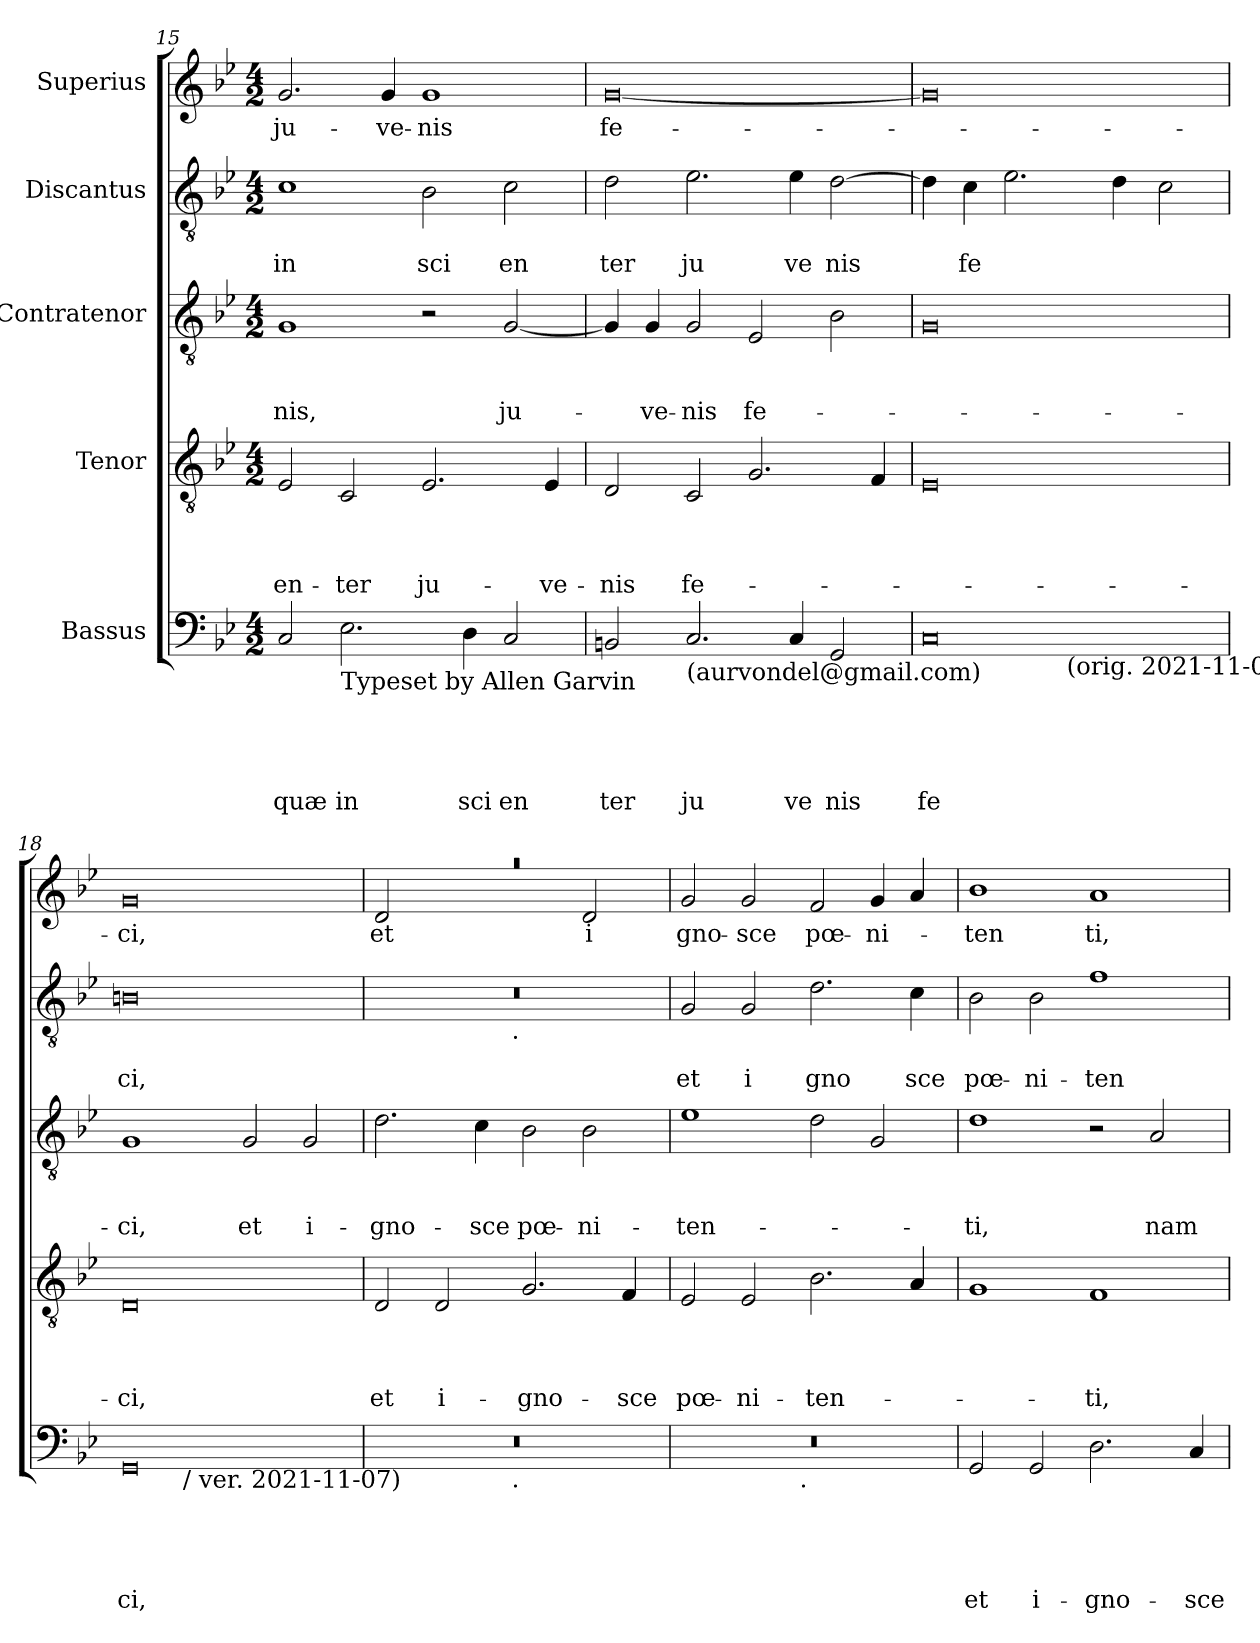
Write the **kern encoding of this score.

**kern	**text	**text	**text	**text	**text	**kern	**text	**text	**text	**text	**kern	**text	**text	**text	**kern	**text	**text	**kern	**text
*part5	*part5	*part5	*part5	*part5	*part5	*part4	*part4	*part4	*part4	*part4	*part3	*part3	*part3	*part3	*part2	*part2	*part2	*part1	*part1
*staff5	*staff5	*staff5	*staff5	*staff5	*staff5	*staff4	*staff4	*staff4	*staff4	*staff4	*staff3	*staff3	*staff3	*staff3	*staff2	*staff2	*staff2	*staff1	*staff1
*I"Bassus	*	*	*	*	*	*I"Tenor	*	*	*	*	*I"Contratenor	*	*	*	*I"Discantus	*	*	*I"Superius	*
*clefF4	*	*	*	*	*	*clefGv2	*	*	*	*	*clefGv2	*	*	*	*clefGv2	*	*	*clefG2	*
*k[b-e-]	*	*	*	*	*	*k[b-e-]	*	*	*	*	*k[b-e-]	*	*	*	*k[b-e-]	*	*	*k[b-e-]	*
*B-:	*	*	*	*	*	*B-:	*	*	*	*	*B-:	*	*	*	*B-:	*	*	*B-:	*
*M4/2	*	*	*	*	*	*M4/2	*	*	*	*	*M4/2	*	*	*	*M4/2	*	*	*M4/2	*
=15	=15	=15	=15	=15	=15	=15	=15	=15	=15	=15	=15	=15	=15	=15	=15	=15	=15	=15	=15
!	!	!	!	!	!LO:LY:b	!	!	!	!	!LO:LY:b	!	!	!	!LO:LY:b	!	!	!LO:LY:b	!	!LO:LY:b
2C/	.	.	.	.	quæ	2E-/	.	.	.	-en-	1G	.	.	-nis,	1c	.	in	2.g/	ju-
!LO:TX:b:t=Typeset by Allen Garvin	!	!	!	!	!	!	!	!	!	!	!	!	!	!	!	!	!	!	!
!	!	!	!	!	!LO:LY:b	!	!	!	!	!LO:LY:b	!	!	!	!	!	!	!	!	!
2.E-\	.	.	.	.	in	2C/	.	.	.	-ter	.	.	.	.	.	.	.	.	.
!	!	!	!	!	!	!	!	!	!	!	!	!	!	!	!	!	!	!	!LO:LY:b
.	.	.	.	.	.	.	.	.	.	.	.	.	.	.	.	.	.	4g/	-ve-
!	!	!	!	!	!	!	!	!	!	!LO:LY:b	!	!	!	!	!	!	!LO:LY:b	!	!LO:LY:b
.	.	.	.	.	.	2.E-/	.	.	.	ju-	2r	.	.	.	2B-\	.	sci	1g	-nis
!	!	!	!	!	!LO:LY:b	!	!	!	!	!	!	!	!	!	!	!	!	!	!
4D\	.	.	.	.	sci	.	.	.	.	.	.	.	.	.	.	.	.	.	.
!	!	!	!	!	!LO:LY:b	!	!	!	!	!	!	!	!	!LO:LY:b	!	!	!LO:LY:b	!	!
2C/	.	.	.	.	en	.	.	.	.	.	[<2G/	.	.	ju-	2c\	.	en	.	.
!	!	!	!	!	!	!	!	!	!	!LO:LY:b	!	!	!	!	!	!	!	!	!
.	.	.	.	.	.	4E-/	.	.	.	-ve-	.	.	.	.	.	.	.	.	.
=16	=16	=16	=16	=16	=16	=16	=16	=16	=16	=16	=16	=16	=16	=16	=16	=16	=16	=16	=16
!	!	!	!	!	!LO:LY:b	!	!	!	!	!LO:LY:b	!	!	!	!	!	!	!LO:LY:b	!	!LO:LY:b
2BBn/	.	.	.	.	ter	2D/	.	.	.	-nis	4G/]	.	.	.	2d\	.	ter	[<0g	fe-
!	!	!	!	!	!	!	!	!	!	!	!	!	!	!LO:LY:b	!	!	!	!	!
.	.	.	.	.	.	.	.	.	.	.	4G/	.	.	-ve-	.	.	.	.	.
!LO:TX:b:t=(aurvondel@gmail.com)	!	!	!	!	!	!	!	!	!	!	!	!	!	!	!	!	!	!	!
!	!	!	!	!	!LO:LY:b	!	!	!	!	!LO:LY:b	!	!	!	!LO:LY:b	!	!	!LO:LY:b	!	!
2.C/	.	.	.	.	ju	2C/	.	.	.	fe-	2G/	.	.	-nis	2.e-\	.	ju	.	.
!	!	!	!	!	!	!	!	!	!	!	!	!	!	!LO:LY:b	!	!	!	!	!
.	.	.	.	.	.	2.G/	.	.	.	.	2E-/	.	.	fe-	.	.	.	.	.
!	!	!	!	!	!LO:LY:b	!	!	!	!	!	!	!	!	!	!	!	!LO:LY:b	!	!
4C/	.	.	.	.	ve	.	.	.	.	.	.	.	.	.	4e-\	.	ve	.	.
!	!	!	!	!	!LO:LY:b	!	!	!	!	!	!	!	!	!	!	!	!LO:LY:b	!	!
2GG/	.	.	.	.	nis	.	.	.	.	.	2B-\	.	.	.	[>2d\	.	nis	.	.
.	.	.	.	.	.	4F/	.	.	.	.	.	.	.	.	.	.	.	.	.
=17	=17	=17	=17	=17	=17	=17	=17	=17	=17	=17	=17	=17	=17	=17	=17	=17	=17	=17	=17
!	!	!	!	!	!LO:LY:b	!	!	!	!	!	!	!	!	!	!	!	!	!	!
*^	*	*	*	*	*	*	*	*	*	*	*	*	*	*	*	*	*	*	*
0C	1ryy	.	.	.	.	fe	0E-	.	.	.	.	0G	.	.	.	4d\]	.	.	0g]	.
!	!	!	!	!	!	!	!	!	!	!	!	!	!	!	!	!	!	!LO:LY:b	!	!
.	.	.	.	.	.	.	.	.	.	.	.	.	.	.	.	4c\	.	fe	.	.
.	.	.	.	.	.	.	.	.	.	.	.	.	.	.	.	2.e-\	.	.	.	.
!	!LO:TX:b:t=(orig. 2021-11-07	!	!	!	!	!	!	!	!	!	!	!	!	!	!	!	!	!	!	!
.	1ryy	.	.	.	.	.	.	.	.	.	.	.	.	.	.	.	.	.	.	.
.	.	.	.	.	.	.	.	.	.	.	.	.	.	.	.	4d\	.	.	.	.
.	.	.	.	.	.	.	.	.	.	.	.	.	.	.	.	2c\	.	.	.	.
=18	=18	=18	=18	=18	=18	=18	=18	=18	=18	=18	=18	=18	=18	=18	=18	=18	=18	=18	=18	=18
!	!	!	!	!	!	!LO:LY:b	!	!	!	!	!LO:LY:b	!	!	!	!LO:LY:b	!	!	!LO:LY:b	!	!LO:LY:b
0GG	2ryy	.	.	.	.	ci,	0D	.	.	.	-ci,	1G	.	.	-ci,	0Bn	.	ci,	0g	-ci,
!	!LO:TX:b:t=/ ver. 2021-11-07)	!	!	!	!	!	!	!	!	!	!	!	!	!	!	!	!	!	!	!
.	1.ryy	.	.	.	.	.	.	.	.	.	.	.	.	.	.	.	.	.	.	.
!	!	!	!	!	!	!	!	!	!	!	!	!	!	!	!LO:LY:b	!	!	!	!	!
.	.	.	.	.	.	.	.	.	.	.	.	2G/	.	.	et	.	.	.	.	.
!	!	!	!	!	!	!	!	!	!	!	!	!	!	!	!LO:LY:b	!	!	!	!	!
.	.	.	.	.	.	.	.	.	.	.	.	2G/	.	.	i-	.	.	.	.	.
=19	=19	=19	=19	=19	=19	=19	=19	=19	=19	=19	=19	=19	=19	=19	=19	=19	=19	=19	=19	=19
!	!	!	!	!	!	!	!	!	!	!	!LO:LY:b	!	!	!	!LO:LY:b	!	!	!	!LO:N:vis=1	!LO:LY:b
*	*	*	*	*	*	*	*	*	*	*	*	*	*	*	*	*^	*	*	*^	*
0r	2ryy	.	.	.	.	.	2D/	.	.	.	et	2.d\	.	.	-gno-	0r	2ryy	.	.	0raa	2d/	et
!	!	!	!	!	!	!	!	!	!	!	!LO:LY:b	!	!	!	!	!	!	!	!	!	!	!
.	4...ryy	.	.	.	.	.	2D/	.	.	.	i-	.	.	.	.	.	4...ryy	.	.	.	1ryy	.
!	!	!	!	!	!	!	!	!	!	!	!	!	!	!	!LO:LY:b	!	!	!	!	!	!	!
.	.	.	.	.	.	.	.	.	.	.	.	4c\	.	.	-sce	.	.	.	.	.	.	.
!	!	!	!	!	!	!	!	!	!	!	!	!	!	!	!	!	!LO:TX:b:t=.	!	!	!	!	!
!	!LO:TX:b:t=.	!	!	!	!	!	!	!	!	!	!	!	!	!	!	!	!	!	!	!	!	!
.	1ryy	.	.	.	.	.	.	.	.	.	.	.	.	.	.	.	1ryy	.	.	.	.	.
!	!	!	!	!	!	!	!	!	!	!	!LO:LY:b	!	!	!	!LO:LY:b	!	!	!	!	!	!	!
.	.	.	.	.	.	.	2.G/	.	.	.	-gno-	2B-\	.	.	pœ-	.	.	.	.	.	.	.
!	!	!	!	!	!	!	!	!	!	!	!	!	!	!	!LO:LY:b	!	!	!	!	!	!	!LO:LY:b
.	.	.	.	.	.	.	.	.	.	.	.	2B-\	.	.	-ni-	.	.	.	.	.	2d/	i-
!	!	!	!	!	!	!	!	!	!	!	!LO:LY:b	!	!	!	!	!	!	!	!	!	!	!
.	.	.	.	.	.	.	4F/	.	.	.	-sce	.	.	.	.	.	.	.	.	.	.	.
.	32ryy	.	.	.	.	.	.	.	.	.	.	.	.	.	.	.	32ryy	.	.	.	.	.
=20	=20	=20	=20	=20	=20	=20	=20	=20	=20	=20	=20	=20	=20	=20	=20	=20	=20	=20	=20	=20	=20	=20
!	!	!	!	!	!	!	!	!	!	!	!LO:LY:b	!	!	!	!LO:LY:b	!	!	!	!LO:LY:b	!	!	!LO:LY:b
*	*	*	*	*	*	*	*	*	*	*	*	*	*	*	*	*v	*v	*	*	*	*	*
*	*	*	*	*	*	*	*	*	*	*	*	*	*	*	*	*	*	*	*v	*v	*
0r	2ryy	.	.	.	.	.	2E-/	.	.	.	pœ-	1e-	.	.	-ten-	2G/	.	et	2g/	-gno-
!	!	!	!	!	!	!	!	!	!	!	!LO:LY:b	!	!	!	!	!	!	!LO:LY:b	!	!LO:LY:b
.	4...ryy	.	.	.	.	.	2E-/	.	.	.	-ni-	.	.	.	.	2G/	.	i	2g/	-sce
!	!LO:TX:b:t=.	!	!	!	!	!	!	!	!	!	!	!	!	!	!	!	!	!	!	!
.	1ryy	.	.	.	.	.	.	.	.	.	.	.	.	.	.	.	.	.	.	.
!	!	!	!	!	!	!	!	!	!	!	!LO:LY:b	!	!	!	!	!	!	!LO:LY:b	!	!LO:LY:b
.	.	.	.	.	.	.	2.B-\	.	.	.	-ten-	2d\	.	.	.	2.d\	.	gno	2f/	pœ-
!	!	!	!	!	!	!	!	!	!	!	!	!	!	!	!	!	!	!	!	!LO:LY:b
.	.	.	.	.	.	.	.	.	.	.	.	2G/	.	.	.	.	.	.	4g/	-ni-
!	!	!	!	!	!	!	!	!	!	!	!	!	!	!	!	!	!	!LO:LY:b	!	!
.	.	.	.	.	.	.	4A/	.	.	.	.	.	.	.	.	4c\	.	sce	4a/	.
.	32ryy	.	.	.	.	.	.	.	.	.	.	.	.	.	.	.	.	.	.	.
!!LO:PB:g=z
=21	=21	=21	=21	=21	=21	=21	=21	=21	=21	=21	=21	=21	=21	=21	=21	=21	=21	=21	=21	=21
!	!	!	!	!	!	!LO:LY:b	!	!	!	!	!	!	!	!	!LO:LY:b	!	!	!LO:LY:b	!	!LO:LY:b
*v	*v	*	*	*	*	*	*	*	*	*	*	*	*	*	*	*	*	*	*	*
2GG/	.	.	.	.	et	1G	.	.	.	.	1d	.	.	-ti,	2B-\	.	pœ-	1b-	-ten
!	!	!	!	!	!LO:LY:b	!	!	!	!	!	!	!	!	!	!	!	!LO:LY:b	!	!
2GG/	.	.	.	.	i-	.	.	.	.	.	.	.	.	.	2B-\	.	-ni-	.	.
!	!	!	!	!	!LO:LY:b	!	!	!	!	!LO:LY:b	!	!	!	!	!	!	!LO:LY:b	!	!LO:LY:b
2.D\	.	.	.	.	-gno-	1F	.	.	.	-ti,	2r	.	.	.	1f	.	-ten-	1a	ti,
!	!	!	!	!	!	!	!	!	!	!	!	!	!	!LO:LY:b	!	!	!	!	!
.	.	.	.	.	.	.	.	.	.	.	2A/	.	.	nam	.	.	.	.	.
!	!	!	!	!	!LO:LY:b	!	!	!	!	!	!	!	!	!	!	!	!	!	!
4C/	.	.	.	.	-sce	.	.	.	.	.	.	.	.	.	.	.	.	.	.
=	=	=	=	=	=	=	=	=	=	=	=	=	=	=	=	=	=	=	=
*-	*-	*-	*-	*-	*-	*-	*-	*-	*-	*-	*-	*-	*-	*-	*-	*-	*-	*-	*-
